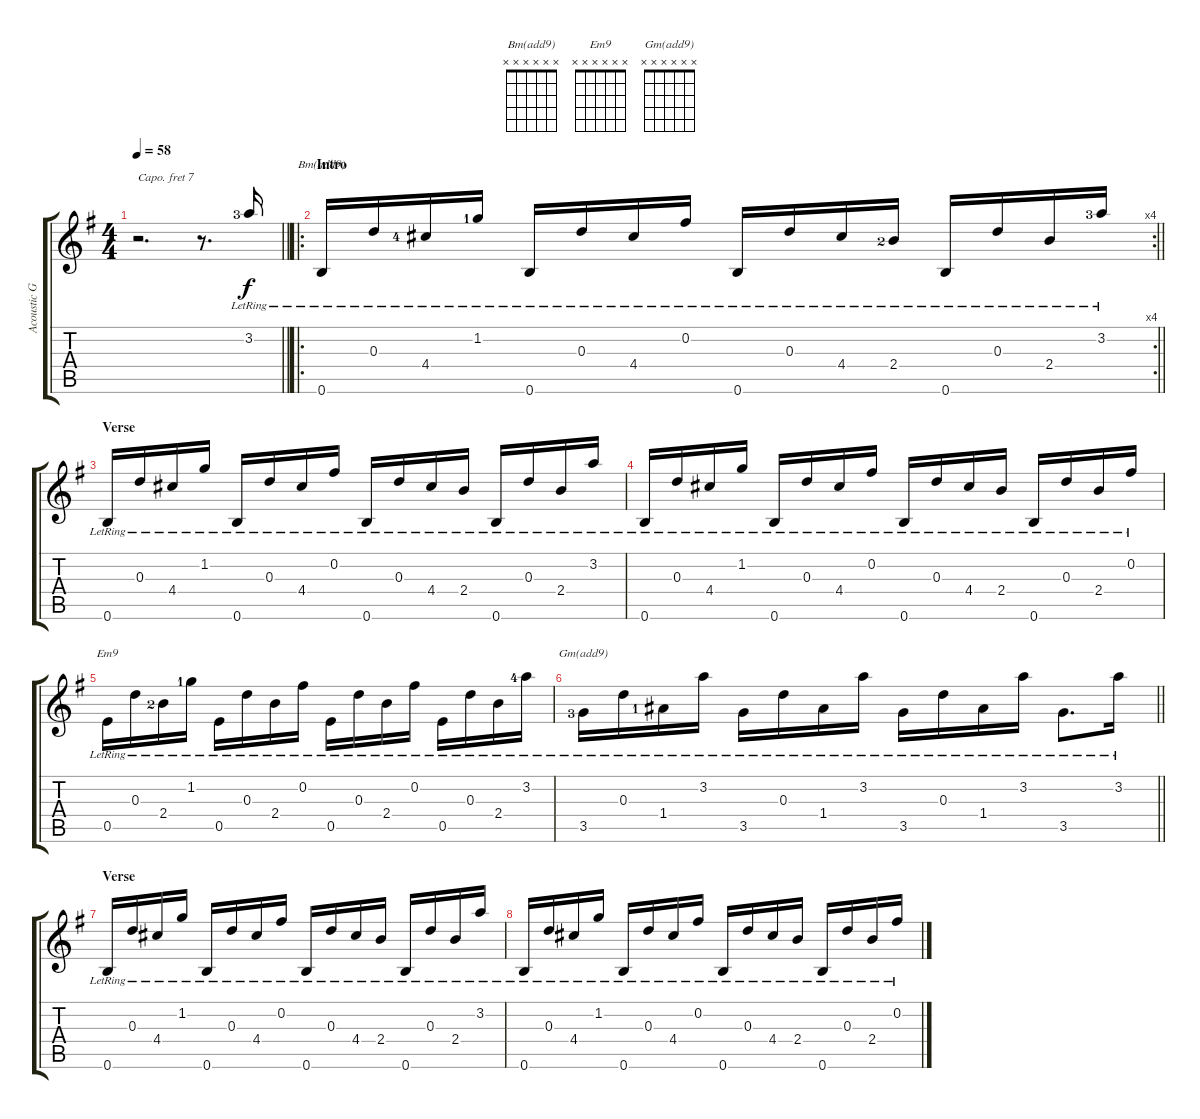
\track ("Acoustic Guitar" "Acoustic G") {instrument acousticguitarsteel}
\staff {score tabs}
\capo 7
\tuning (E4 B3 G3 D3 A2 E2) {hide}
\chord ("Bm(add9)" x x x x x x)
\chord ("Em9" x x x x x x)
\chord ("Gm(add9)" x x x x x x)
\ts (4 4)
\tempo 58
\clef g2
\barLineRight lightlight
\ks eminor
r.2{d dy f instrument acousticguitarsteel} r.8{d} 3.2{lr lf 4}.16{beam Up} |
\ro
\rc 4
\section ("" "Intro")
\barLineRight lightlight
0.6{lr}.16{ch "Bm(add9)"} 0.3{lr}.16 4.4{lr lf 5}.16 1.2{lr lf 2}.16 0.6{lr}.16 0.3{lr}.16 4.4{lr}.16 0.2{lr}.16 0.6{lr}.16 0.3{lr}.16 4.4{lr}.16 2.4{lr lf 3}.16 0.6{lr}.16 0.3{lr}.16 2.4{lr}.16 3.2{lr lf 4}.16 |
\section ("" "Verse")
0.6{lr}.16 0.3{lr}.16 4.4{lr}.16 1.2{lr}.16 0.6{lr}.16 0.3{lr}.16 4.4{lr}.16 0.2{lr}.16 0.6{lr}.16 0.3{lr}.16 4.4{lr}.16 2.4{lr}.16 0.6{lr}.16 0.3{lr}.16 2.4{lr}.16 3.2{lr}.16 |
0.6{lr}.16 0.3{lr}.16 4.4{lr}.16 1.2{lr}.16 0.6{lr}.16 0.3{lr}.16 4.4{lr}.16 0.2{lr}.16 0.6{lr}.16 0.3{lr}.16 4.4{lr}.16 2.4{lr}.16 0.6{lr}.16 0.3{lr}.16 2.4{lr}.16 0.2{lr}.16 |
0.5{lr}.16{ch "Em9"} 0.3{lr}.16 2.4{lr lf 3}.16 1.2{lr lf 2}.16 0.5{lr}.16 0.3{lr}.16 2.4{lr}.16 0.2{lr}.16 0.5{lr}.16 0.3{lr}.16 2.4{lr}.16 0.2{lr}.16 0.5{lr}.16 0.3{lr}.16 2.4{lr}.16 3.2{lr lf 5}.16 |
\barLineRight lightlight
3.5{lr lf 4}.16{ch "Gm(add9)"} 0.3{lr}.16 1.4{lr lf 2}.16 3.2{lr}.16 3.5{lr}.16 0.3{lr}.16 1.4{lr}.16 3.2{lr}.16 3.5{lr}.16 0.3{lr}.16 1.4{lr}.16 3.2{lr}.16 3.5{lr}.8{d} 3.2{lr}.16 |
\section ("" "Verse")
0.6{lr}.16 0.3{lr}.16 4.4{lr}.16 1.2{lr}.16 0.6{lr}.16 0.3{lr}.16 4.4{lr}.16 0.2{lr}.16 0.6{lr}.16 0.3{lr}.16 4.4{lr}.16 2.4{lr}.16 0.6{lr}.16 0.3{lr}.16 2.4{lr}.16 3.2{lr}.16 |
0.6{lr}.16 0.3{lr}.16 4.4{lr}.16 1.2{lr}.16 0.6{lr}.16 0.3{lr}.16 4.4{lr}.16 0.2{lr}.16 0.6{lr}.16 0.3{lr}.16 4.4{lr}.16 2.4{lr}.16 0.6{lr}.16 0.3{lr}.16 2.4{lr}.16 0.2{lr}.16
